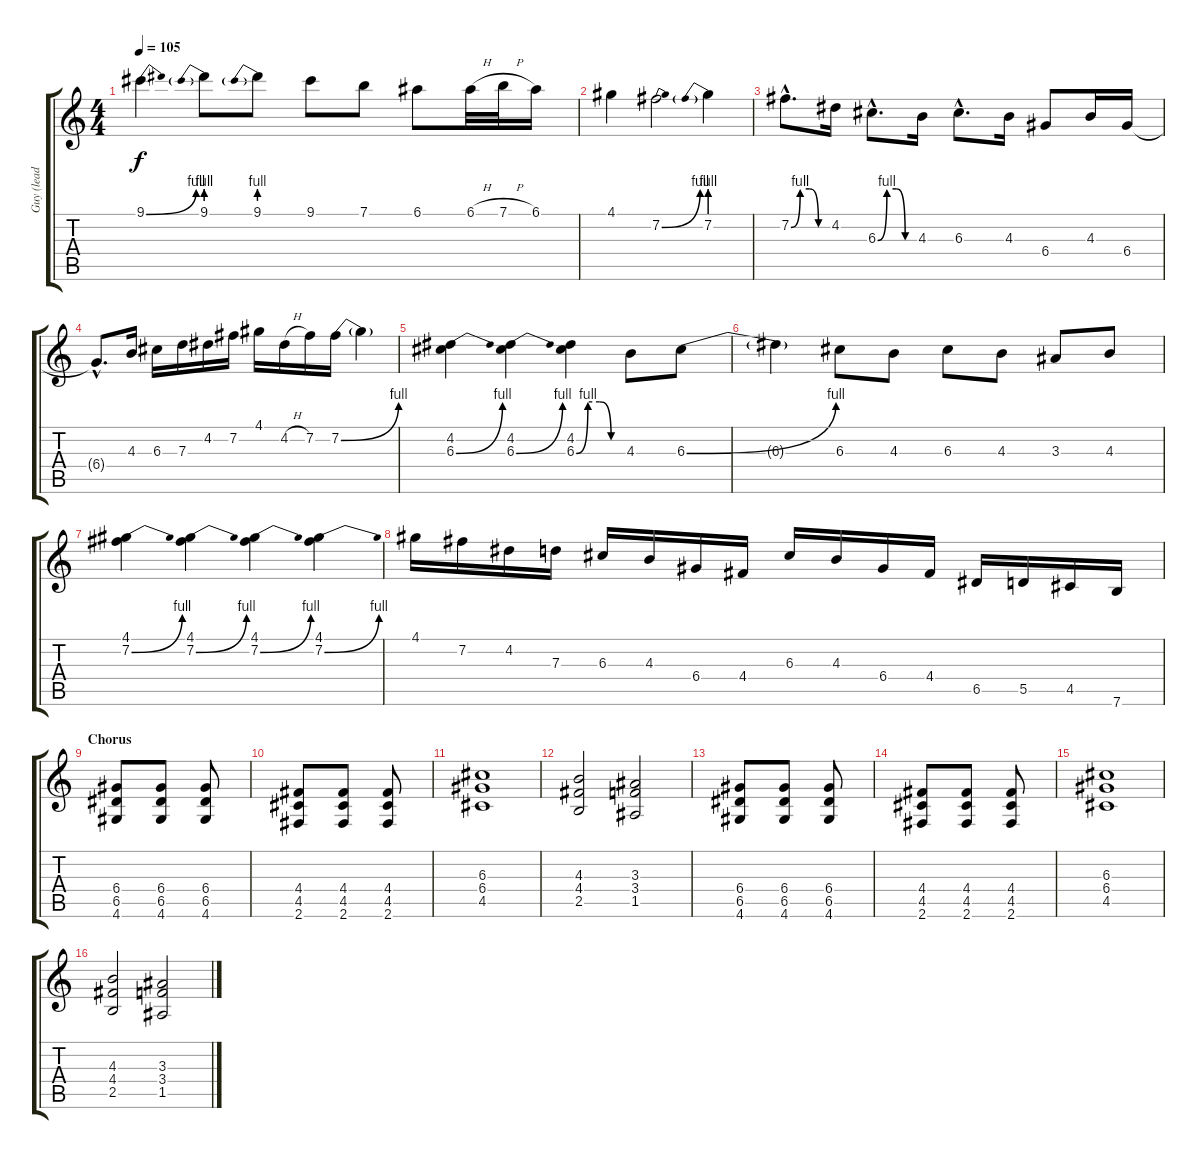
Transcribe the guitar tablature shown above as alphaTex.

\track ("Guy (lead guitar)" "Guy (lead ") {instrument distortionguitar}
\staff {score tabs}
\tuning (E4 B3 G3 D3 A2 E2) {hide}
\ts (4 4)
\tempo 105
\clef g2
\ks c
9.1{be (bend 0 0 60 4)}.4{dy f} 9.1{be (prebend 0 4 60 4)}.8 9.1{be (prebend 0 4 60 4)}.8 9.1.8 7.1.8 6.1.8 6.1{h}.32 7.1{h}.32 6.1.16 |
4.1.4 7.2{be (bend 0 0 60 4)}.2 7.2{be (prebend 0 4 60 4)}.4 |
7.2{be (custom 0 0 15 4 30 4 45 0 60 0) hac}.8{d} 4.2.16 6.3{be (custom 0 0 15 4 30 4 45 0 60 0) hac}.8{d} 4.3.16 6.3{hac}.8{d} 4.3.16 6.4.8 4.3.16 6.4.16 |
6.4{hac t}.8{d} 4.3.16 6.3.16 7.3.16 4.2.16 7.2.16 4.1.16 4.2{h}.16 7.2.16 7.2{be (bend 0 0 60 4)}.16 7.2{t}.4 |
(4.2 6.3{be (bend 0 0 60 4)}).4 (4.2 6.3{be (bend 0 0 60 4)}).4 (4.2 6.3{be (custom 0 0 15 4 30 4 45 0 60 0)}).4 4.3.8 6.3{be (bend 0 0 60 4)}.8 |
6.3{t}.4 6.3.8 4.3.8 6.3.8 4.3.8 3.3.8 4.3.8 |
(4.1 7.2{be (bend 0 0 60 4)}).4 (4.1 7.2{be (bend 0 0 60 4)}).4 (4.1 7.2{be (bend 0 0 60 4)}).4 (4.1 7.2{be (bend 0 0 60 4)}).4 |
4.1.16 7.2.16 4.2.16 7.3.16 6.3.16 4.3.16 6.4.16 4.4.16 6.3.16 4.3.16 6.4.16 4.4.16 6.5.16 5.5.16 4.5.16 7.6.16 |
\section ("" "Chorus")
(6.4 6.5 4.6).8 (6.4 6.5 4.6).8 (6.4 6.5 4.6).8 |
(4.4 4.5 2.6).8 (4.4 4.5 2.6).8 (4.4 4.5 2.6).8 |
(6.3 6.4 4.5).1 |
(4.3 4.4 2.5).2 (3.3 3.4 1.5).2 |
(6.4 6.5 4.6).8 (6.4 6.5 4.6).8 (6.4 6.5 4.6).8 |
(4.4 4.5 2.6).8 (4.4 4.5 2.6).8 (4.4 4.5 2.6).8 |
(6.3 6.4 4.5).1 |
(4.3 4.4 2.5).2 (3.3 3.4 1.5).2
